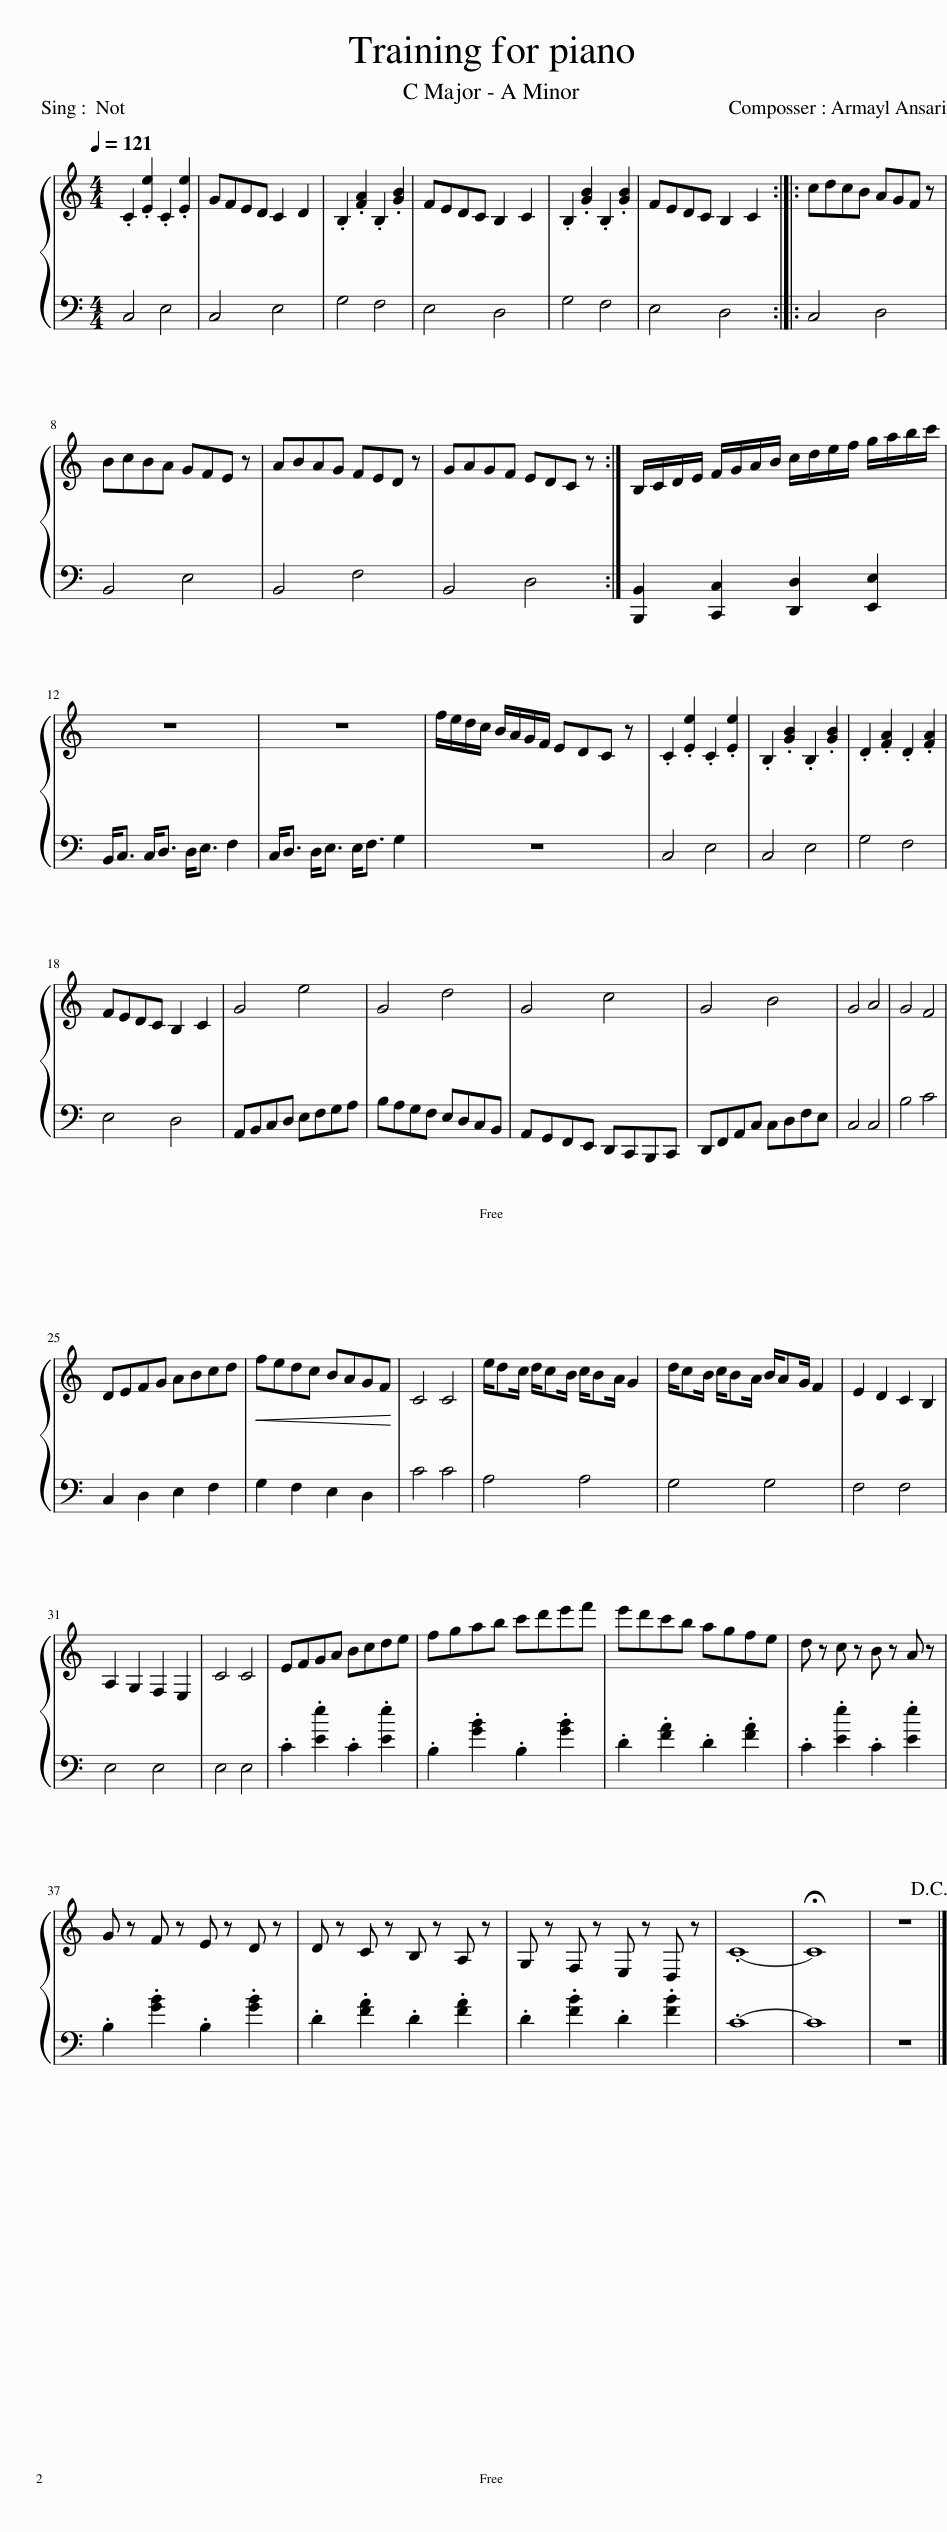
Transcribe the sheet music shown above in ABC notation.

X:1
%%score { 1 | 2 }
L:1/8
Q:1/4=121
M:4/4
I:linebreak $
K:C
V:1 treble
V:2 bass
V:1
 .C2 .[Ee]2 .C2 .[Ee]2 | GFED C2 D2 | .B,2 .[FA]2 .B,2 .[GB]2 | FEDC B,2 C2 | .B,2 .[GB]2 .B,2 .[GB]2 | %5
 FEDC B,2 C2 :: cdcB AGF z |$ BcBA GFE z | ABAG FED z | GAGF EDC z :| %10
 B,/C/D/E/ F/G/A/B/ c/d/e/f/ g/a/b/c'/ |$ z8 | z8 | f/e/d/c/ B/A/G/F/ EDC z | .C2 .[Ee]2 .C2 .[Ee]2 | %15
 .B,2 .[GB]2 .B,2 .[GB]2 | .D2 .[FA]2 .D2 .[FA]2 |$ FEDC B,2 C2 | G4 e4 | G4 d4 | %20
 G4 c4 | G4 B4 | G4 A4 | G4 F4 |$ DEFG ABcd | %25
!<(! fedc BAGF!<)! | C4 C4 | e/dc/ d/cB/ c/BA/ G2 | d/cB/ c/BA/ B/AG/ F2 | E2 D2 C2 B,2 |$ %30
 A,2 G,2 F,2 E,2 | C4 C4 | EFGA Bcde | fgab c'd'e'f' | e'd'c'b agfe | %35
 d z c z B z A z |$ G z F z E z D z | D z C z B, z A, z | G, z F, z E, z D, z | .C8- | %40
 !fermata!C8 | z8!D.C.! |] %42
V:2
 C,4 E,4 | C,4 E,4 | G,4 F,4 | E,4 D,4 | G,4 F,4 | %5
 E,4 D,4 :: C,4 D,4 |$ B,,4 E,4 | B,,4 F,4 | B,,4 D,4 :| %10
 [B,,,B,,]2 [C,,C,]2 [D,,D,]2 [E,,E,]2 |$ B,,<C, C,<D, D,<E, F,2 | C,<D, D,<E, E,<F, G,2 | z8 | C,4 E,4 | %15
 C,4 E,4 | G,4 F,4 |$ E,4 D,4 | A,,B,,C,D, E,F,G,A, | B,A,G,F, E,D,C,B,, | %20
 A,,G,,F,,E,, D,,C,,B,,,C,, | D,,F,,A,,C, C,D,F,E, | C,4 C,4 | B,4 C4 |$ C,2 D,2 E,2 F,2 | %25
 G,2 F,2 E,2 D,2 | C4 C4 | A,4 A,4 | G,4 G,4 | F,4 F,4 |$ %30
 E,4 E,4 | E,4 E,4 | .C2 .[Ee]2 .C2 .[Ee]2 | .B,2 .[GB]2 .B,2 .[GB]2 | .D2 .[FA]2 .D2 .[FA]2 | %35
 .C2 .[Ee]2 .C2 .[Ee]2 |$ .B,2 .[GB]2 .B,2 .[GB]2 | .D2 .[FA]2 .D2 .[FA]2 | .D2 .[FB]2 .D2 .[FB]2 | .C8- | %40
 C8 | z8 |] %42
